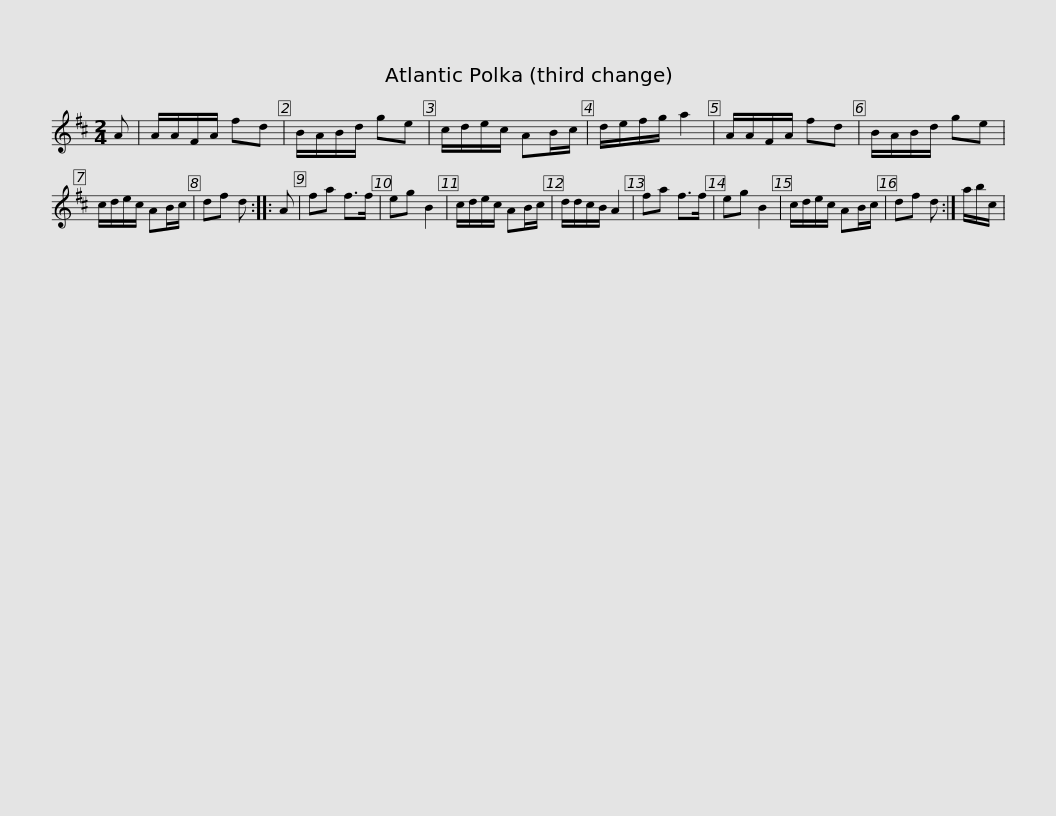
X:1
L:1/8
M:2/4
I:linebreak $
K:D
V:1 treble
V:1
 A | A/A/F/A/ fd | B/A/B/d/ ge | c/d/e/c/ AB/c/ | d/e/f/g/ a2 | %5
 A/A/F/A/ fd | B/A/B/d/ ge | c/d/e/c/ AB/c/ |$ df d :: A | %10
 fa f>f | eg B2 | c/d/e/c/ AB/c/ | d/d/c/B/ A2 | fa f>f | %15
 eg B2 | c/d/e/c/ AB/c/ | df d :|$ a/b/c/ | %19
